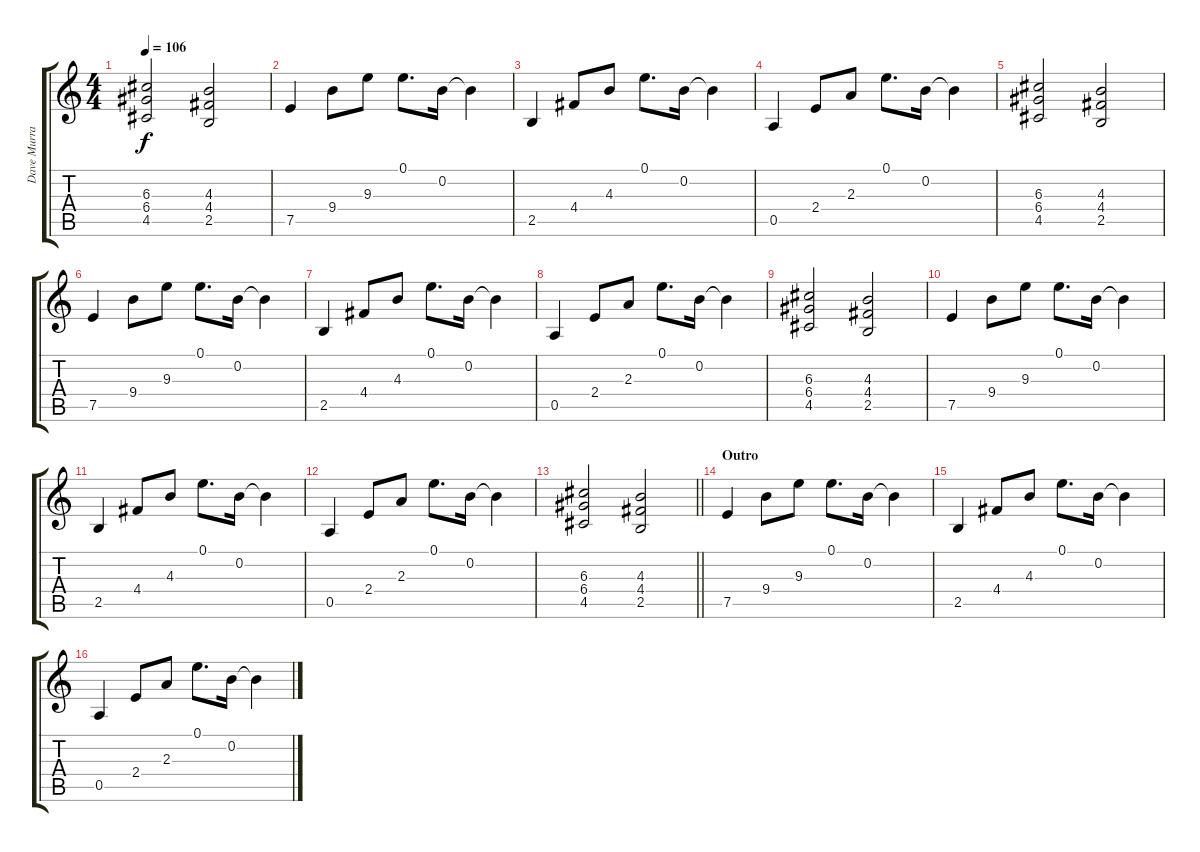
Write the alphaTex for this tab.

\track ("Dave Murray" "Dave Murra") {instrument distortionguitar}
\staff {score tabs}
\tuning (E4 B3 G3 D3 A2 E2) {hide}
\ts (4 4)
\tempo 106
\clef g2
\ks c
(6.3 6.4 4.5).2{dy f} (4.3 4.4 2.5).2 |
7.5.4 9.4.8 9.3.8 0.1.8{d} 0.2.16 0.2{t}.4 |
2.5.4 4.4.8 4.3.8 0.1.8{d} 0.2.16 0.2{t}.4 |
0.5.4 2.4.8 2.3.8 0.1.8{d} 0.2.16 0.2{t}.4 |
(6.3 6.4 4.5).2 (4.3 4.4 2.5).2 |
7.5.4 9.4.8 9.3.8 0.1.8{d} 0.2.16 0.2{t}.4 |
2.5.4 4.4.8 4.3.8 0.1.8{d} 0.2.16 0.2{t}.4 |
0.5.4 2.4.8 2.3.8 0.1.8{d} 0.2.16 0.2{t}.4 |
(6.3 6.4 4.5).2 (4.3 4.4 2.5).2 |
7.5.4 9.4.8 9.3.8 0.1.8{d} 0.2.16 0.2{t}.4 |
2.5.4 4.4.8 4.3.8 0.1.8{d} 0.2.16 0.2{t}.4 |
0.5.4 2.4.8 2.3.8 0.1.8{d} 0.2.16 0.2{t}.4 |
\barLineRight lightlight
(6.3 6.4 4.5).2 (4.3 4.4 2.5).2 |
\section ("" "Outro")
7.5.4 9.4.8 9.3.8 0.1.8{d} 0.2.16 0.2{t}.4 |
2.5.4 4.4.8 4.3.8 0.1.8{d} 0.2.16 0.2{t}.4 |
0.5.4 2.4.8 2.3.8 0.1.8{d} 0.2.16 0.2{t}.4
